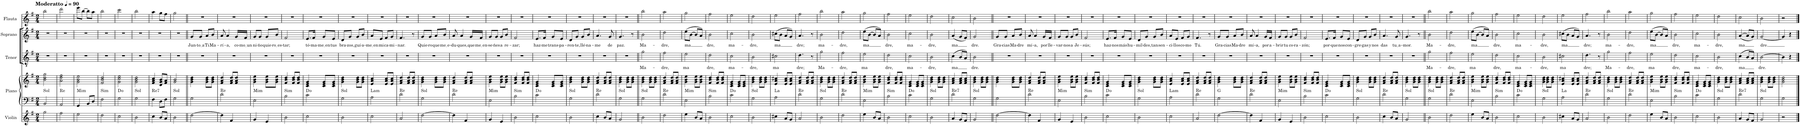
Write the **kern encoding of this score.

**kern	**kern	**kern	**harte	**kern	**text	**kern	**text	**kern
*part5	*part4	*part4	*part4	*part3	*part3	*part2	*part2	*part1
*staff6	*staff5	*staff4	*	*staff3	*staff3	*staff2	*staff2	*staff1
*I"Violín	*I"Piano	*	*	*I"Tenor	*	*I"Soprano	*	*I"Flauta
*I'Vln.	*I'Pno.	*	*	*I'T.	*	*I'S.	*	*I'Fl.
*clefG2	*clefF4	*clefG2	*	*clefGv2	*	*clefG2	*	*clefG2
*k[f#]	*k[f#]	*k[f#]	*	*k[f#]	*	*k[f#]	*	*k[f#]
*M2/4	*M2/4	*M2/4	*	*M2/4	*	*M2/4	*	*M2/4
*MM90	*MM90	*MM90	*	*MM90	*	*MM90	*	*MM90
=1	=1	=1	=1	=1	=1	=1	=1	=1
!	!	!	!LO:H:kt=Sol	!	!	!	!	!LO:TX:a:B:t=Moderatto
2gg\	2BB/	2b\ 2dd\ 2gg\	N	2r	.	2r	.	2bb\
=2	=2	=2	=2	=2	=2	=2	=2	=2
!	!	!	!LO:H:kt=Re	!	!	!	!	!
2ff#\	2AA/	2a\ 2dd\ 2ff#\	N	2r	.	2r	.	2ddd\
=3	=3	=3	=3	=3	=3	=3	=3	=3
!	!	!	!LO:H:kt=Mim	!	!	!	!	!
2ee\	4GG/	2g\ 2b\ 2ee\	N	2r	.	2r	.	8eee\L
.	.	.	.	.	.	.	.	[8bb\J
.	8BB/L	.	.	.	.	.	.	8bb\L]
.	8D/J	.	.	.	.	.	.	8aa\J
=4	=4	=4	=4	=4	=4	=4	=4	=4
!	!	!	!LO:H:kt=Sim	!	!	!	!	!
2dd\	2F#\	2f#/ 2b/ 2dd/	N	2r	.	2r	.	2bb\
=5	=5	=5	=5	=5	=5	=5	=5	=5
2cc\	2G\	2g\ 2cc\ 2ee\	D:dim	2r	.	2r	.	2ccc\
=6	=6	=6	=6	=6	=6	=6	=6	=6
!	!	!	!LO:H:kt=Sol	!	!	!	!	!
2b\	2G\	2g\ 2b\ 2dd\	N	2r	.	2r	.	2bb\
=7	=7	=7	=7	=7	=7	=7	=7	=7
!	!	!	!LO:H:kt=Re7	!	!	!	!	!
4cc\	4F#\	4f#/ 4a/ 4cc/	N	2r	.	2r	.	4aa\
8b/L	8D\L	8d/ 8g/ 8b/L	.	.	.	.	.	8gg\L
8a/J	8F#\J	8f#/ 8a/J	.	.	.	.	.	8ff#\J
=8	=8	=8	=8	=8	=8	=8	=8	=8
!	!	!	!LO:H:kt=Sol	!	!	!	!	!
2b\	2G\	2g/ 2b/	N	2r	.	2r	.	2gg\
=9||	=9||	=9||	=9||	=9||	=9||	=9||	=9||	=9||
!	!	!	!	!	!	!	!LO:LY:b	!
[2dd\	2G\	4g\ 4b\ 4dd\	.	2r	.	8g/L	Jun-	2r
!	!	!	!	!	!	!	!LO:LY:b	!
.	.	.	.	.	.	8g/J	to a	.
!	!	!	!	!	!	!	!LO:LY:b	!
.	.	8g\ 8b\ 8dd\L	.	.	.	8a/L	Ti	.
!	!	!	!	!	!	!	!LO:LY:b	!
.	.	8g\ 8b\ 8dd\J	.	.	.	8b/J	Ma-	.
=10	=10	=10	=10	=10	=10	=10	=10	=10
!	!	!	!LO:H:kt=Re	!	!	!	!LO:LY:b	!
4dd\]	2d\	4f#/ 4a/ 4dd/	N	2r	.	8a/	-rí-	2r
!	!	!	!	!	!	!	!LO:LY:b	!
.	.	.	.	.	.	4a/	-a,	.
4f#/	.	8f#/ 8a/ 8dd/L	.	.	.	.	.	.
!	!	!	!	!	!	!	!LO:LY:b	!
.	.	8f#/ 8a/ 8dd/J	.	.	.	16g/LL	co-	.
!	!	!	!	!	!	!	!LO:LY:b	!
.	.	.	.	.	.	16f#/JJ	mo un	.
=11	=11	=11	=11	=11	=11	=11	=11	=11
!	!	!	!LO:H:kt=Mim	!	!	!	!LO:LY:b	!
4g/	2E\	4g\ 4b\ 4ee\	N	2r	.	8g/L	ni-	2r
!	!	!	!	!	!	!	!LO:LY:b	!
.	.	.	.	.	.	8g/J	-ño	.
!	!	!	!	!	!	!	!LO:LY:b	!
4e/	.	8g\ 8b\ 8ee\L	.	.	.	8g/L	quie-	.
!	!	!	!	!	!	!	!LO:LY:b	!
.	.	8g\ 8b\ 8ee\J	.	.	.	8b/J	ro es	.
=12	=12	=12	=12	=12	=12	=12	=12	=12
!	!	!	!LO:H:kt=Sim	!	!	!	!LO:LY:b	!
2b\	2B\	4f#/ 4b/ 4dd/	N	2r	.	2f#/	-tar;	2r
.	.	8f#/ 8b/ 8dd/L	.	.	.	.	.	.
.	.	8f#/ 8b/ 8dd/J	.	.	.	.	.	.
=13	=13	=13	=13	=13	=13	=13	=13	=13
!	!	!	!	!	!	!	!LO:LY:b	!
2cc\	2c\	4c/ 4e/ 4g/	D:dim	2r	.	8.e/L	tó-	2r
!	!	!	!	!	!	!	!LO:LY:b	!
.	.	.	.	.	.	16f#/Jk	-ma-	.
!	!	!	!	!	!	!	!LO:LY:b	!
.	.	8c/ 8e/ 8g/L	.	.	.	8g/L	me en	.
!	!	!	!	!	!	!	!LO:LY:b	!
.	.	8c/ 8e/ 8g/J	.	.	.	8e/J	tus	.
=14	=14	=14	=14	=14	=14	=14	=14	=14
!	!	!	!LO:H:kt=Sol	!	!	!	!LO:LY:b	!
2b\	2G\	4g\ 4b\ 4dd\	N	2r	.	8d/L	bra-	2r
!	!	!	!	!	!	!	!LO:LY:b	!
.	.	.	.	.	.	8g/J	-zos,	.
!	!	!	!	!	!	!	!LO:LY:b	!
.	.	8g\ 8b\ 8dd\L	.	.	.	8g/L	guí-	.
!	!	!	!	!	!	!	!LO:LY:b	!
.	.	8g\ 8b\ 8dd\J	.	.	.	8b/J	-a-	.
=15	=15	=15	=15	=15	=15	=15	=15	=15
!	!	!	!LO:H:kt=Lam	!	!	!	!LO:LY:b	!
2cc\	2A\	4e/ 4a/ 4cc/	N	2r	.	8a/L	me en	2r
!	!	!	!	!	!	!	!LO:LY:b	!
.	.	.	.	.	.	8e/J	mi	.
!	!	!	!	!	!	!	!LO:LY:b	!
.	.	8e/ 8a/ 8cc/L	.	.	.	8f#/L	ca-	.
!	!	!	!	!	!	!	!LO:LY:b	!
.	.	8e/ 8a/ 8cc/J	.	.	.	8g/J	-mi-	.
=16	=16	=16	=16	=16	=16	=16	=16	=16
!	!	!	!LO:H:kt=Re	!	!	!	!LO:LY:b	!
2a/	2d\	4f#/ 4a/ 4dd/	N	2r	.	4.f#/	-nar.	2r
.	.	8f#/ 8a/ 8dd/L	.	.	.	.	.	.
.	.	8f#/ 8a/ 8dd/J	.	.	.	8r	.	.
=17	=17	=17	=17	=17	=17	=17	=17	=17
!	!	!	!LO:H:kt=Sol	!	!	!	!LO:LY:b	!
[2dd\	2G\	4g\ 4b\ 4dd\	N	2r	.	8g/L	Quie-	2r
!	!	!	!	!	!	!	!LO:LY:b	!
.	.	.	.	.	.	8g/J	-ro	.
!	!	!	!	!	!	!	!LO:LY:b	!
.	.	8g\ 8b\ 8dd\L	.	.	.	8a/L	que	.
!	!	!	!	!	!	!	!LO:LY:b	!
.	.	8g\ 8b\ 8dd\J	.	.	.	8b/J	me e	.
=18	=18	=18	=18	=18	=18	=18	=18	=18
!	!	!	!LO:H:kt=Re	!	!	!	!LO:LY:b	!
4dd\]	2d\	4f#/ 4a/ 4dd/	N	2r	.	8a/	-du-	2r
!	!	!	!	!	!	!	!LO:LY:b	!
.	.	.	.	.	.	4a/	-ques,	.
4f#/	.	8f#/ 8a/ 8dd/L	.	.	.	.	.	.
!	!	!	!	!	!	!	!LO:LY:b	!
.	.	8f#/ 8a/ 8dd/J	.	.	.	16g/LL	que	.
!	!	!	!	!	!	!	!LO:LY:b	!
.	.	.	.	.	.	16f#/JJ	me en	.
=19	=19	=19	=19	=19	=19	=19	=19	=19
!	!	!	!LO:H:kt=Mim	!	!	!	!LO:LY:b	!
4g/	2E\	4g\ 4b\ 4ee\	N	2r	.	8g/L	-se-	2r
!	!	!	!	!	!	!	!LO:LY:b	!
.	.	.	.	.	.	8g/J	-ñes	.
!	!	!	!	!	!	!	!LO:LY:b	!
4e/	.	8g\ 8b\ 8ee\L	.	.	.	8g/L	a	.
!	!	!	!	!	!	!	!LO:LY:b	!
.	.	8g\ 8b\ 8ee\J	.	.	.	8b/J	re-	.
=20	=20	=20	=20	=20	=20	=20	=20	=20
!	!	!	!LO:H:kt=Sim	!	!	!	!LO:LY:b	!
2b\	2B\	4f#/ 4b/ 4dd/	N	2r	.	2f#/	-zar;	2r
.	.	8f#/ 8b/ 8dd/L	.	.	.	.	.	.
.	.	8f#/ 8b/ 8dd/J	.	.	.	.	.	.
=21	=21	=21	=21	=21	=21	=21	=21	=21
!	!	!	!	!	!	!	!LO:LY:b	!
2cc\	2c\	4c/ 4e/ 4g/	D:dim	2r	.	8.e/L	haz-	2r
!	!	!	!	!	!	!	!LO:LY:b	!
.	.	.	.	.	.	16f#/Jk	-me	.
!	!	!	!	!	!	!	!LO:LY:b	!
.	.	8c/ 8e/ 8g/L	.	.	.	8g/L	trans-	.
!	!	!	!	!	!	!	!LO:LY:b	!
.	.	8c/ 8e/ 8g/J	.	.	.	8e/J	-pa-	.
=22	=22	=22	=22	=22	=22	=22	=22	=22
!	!	!	!LO:H:kt=Sol	!	!	!	!LO:LY:b	!
2b\	2G\	4g\ 4b\ 4dd\	N	2r	.	8d/L	-ren-	2r
!	!	!	!	!	!	!	!LO:LY:b	!
.	.	.	.	.	.	8g/J	-te,	.
!	!	!	!	!	!	!	!LO:LY:b	!
.	.	8g\ 8b\ 8dd\L	.	.	.	8g/L	llé-	.
!	!	!	!	!	!	!	!LO:LY:b	!
.	.	8g\ 8b\ 8dd\J	.	.	.	8b/J	-na-	.
=23	=23	=23	=23	=23	=23	=23	=23	=23
!	!	!	!LO:H:kt=Re	!	!	!	!LO:LY:b	!
4cc\	2d\	4f#/ 4a/ 4dd/	N	2r	.	4.a/	-me	2r
8b/L	.	8f#/ 8a/ 8dd/L	.	.	.	.	.	.
!	!	!	!	!	!	!	!LO:LY:b	!
8a/J	.	8f#/ 8a/ 8dd/J	.	.	.	8g/	de	.
=24	=24	=24	=24	=24	=24	=24	=24	=24
!	!	!	!LO:H:kt=Sol	!	!	!	!LO:LY:b	!
2g/	2G\	4g\ 4b\ 4dd\	N	2r	.	4.g/	paz.	2r
.	.	8g\ 8b\ 8dd\L	.	.	.	.	.	.
.	.	8g\ 8b\ 8dd\J	.	.	.	8r	.	.
=25||	=25||	=25||	=25||	=25||	=25||	=25||	=25||	=25||
!	!	!	!LO:H:kt=Sol	!	!LO:LY:b	!	!LO:LY:b	!
2b\	2G\	4g\ 4b\ 4dd\	N	2g\	Ma-	2b\	Ma-	2bb\
.	.	8g\ 8b\ 8dd\L	.	.	.	.	.	.
.	.	8g\ 8b\ 8dd\J	.	.	.	.	.	.
=26	=26	=26	=26	=26	=26	=26	=26	=26
!	!	!	!LO:H:kt=Re	!	!LO:LY:b	!	!LO:LY:b	!
2dd\	2d\	4f#/ 4a/ 4dd/	N	2f#\	-dre,	2dd\	-dre,	2aa\
.	.	8f#/ 8a/ 8dd/L	.	.	.	.	.	.
.	.	8f#/ 8a/ 8dd/J	.	.	.	.	.	.
=27	=27	=27	=27	=27	=27	=27	=27	=27
!	!	!	!LO:H:kt=Mim	!	!LO:LY:b	!	!LO:LY:b	!
4ee\	2E\	4g\ 4b\ 4ee\	N	2e\	ma	(8ee\L	ma	2gg\
.	.	.	.	.	.	[8b\J	.	.
8b/L	.	8g\ 8b\ 8ee\L	.	.	.	8b/L]	.	.
8a/J	.	8g\ 8b\ 8ee\J	.	.	.	8a/J)	.	.
=28	=28	=28	=28	=28	=28	=28	=28	=28
!	!	!	!LO:H:kt=Sim	!	!LO:LY:b	!	!LO:LY:b	!
2b\	2B\	4f#/ 4b/ 4dd/	N	2d\	dre,	2b\	dre,	2ff#\
.	.	8f#/ 8b/ 8dd/L	.	.	.	.	.	.
.	.	8f#/ 8b/ 8dd/J	.	.	.	.	.	.
=29	=29	=29	=29	=29	=29	=29	=29	=29
!	!	!	!	!	!LO:LY:b	!	!LO:LY:b	!
2cc\	2c\	4c/ 4e/ 4g/	D:dim	2c\	ma-	2cc\	ma-	2ee\
.	.	8c/ 8e/ 8g/L	.	.	.	.	.	.
.	.	8c/ 8e/ 8g/J	.	.	.	.	.	.
=30	=30	=30	=30	=30	=30	=30	=30	=30
!	!	!	!LO:H:kt=Sol	!	!LO:LY:b	!	!LO:LY:b	!
2b\	2G\	4g\ 4b\ 4dd\	N	2B\	-dre,	2b\	-dre,	2dd\
.	.	8g\ 8b\ 8dd\L	.	.	.	.	.	.
.	.	8g\ 8b\ 8dd\J	.	.	.	.	.	.
=31	=31	=31	=31	=31	=31	=31	=31	=31
!	!	!	!LO:H:kt=La	!	!LO:LY:b	!	!LO:LY:b	!
4cc#X\	2A\	4e/ 4a/ 4cc#X/	N	2c#X\	ma	(8cc#X\L	ma	2ee\
.	.	.	.	.	.	8b\J	.	.
8a/L	.	8e/ 8a/ 8cc#/L	.	.	.	8a/L	.	.
8g/J	.	8e/ 8a/ 8cc#/J	.	.	.	8g/J)	.	.
=32	=32	=32	=32	=32	=32	=32	=32	=32
!	!	!	!LO:H:kt=Re	!	!LO:LY:b	!	!LO:LY:b	!
2a/	2d\	4f#/ 4a/ 4dd/	N	4.d\	dre;	4.a/	dre;	2ff#\
.	.	8f#/ 8a/ 8dd/L	.	.	.	.	.	.
.	.	8f#/ 8a/ 8dd/J	.	8r	.	8r	.	.
=33	=33	=33	=33	=33	=33	=33	=33	=33
!	!	!	!LO:H:kt=Sol	!	!LO:LY:b	!	!LO:LY:b	!
2b\	2G\	4g\ 4b\ 4dd\	N	2g\	Ma-	2b\	ma-	2bb\
.	.	8g\ 8b\ 8dd\L	.	.	.	.	.	.
.	.	8g\ 8b\ 8dd\J	.	.	.	.	.	.
=34	=34	=34	=34	=34	=34	=34	=34	=34
!	!	!	!LO:H:kt=Re	!	!LO:LY:b	!	!LO:LY:b	!
2dd\	2d\	4f#/ 4a/ 4dd/	N	2f#\	-dre,	2dd\	-dre,	2aa\
.	.	8f#/ 8a/ 8dd/L	.	.	.	.	.	.
.	.	8f#/ 8a/ 8dd/J	.	.	.	.	.	.
=35	=35	=35	=35	=35	=35	=35	=35	=35
!	!	!	!LO:H:kt=Mim	!	!LO:LY:b	!	!LO:LY:b	!
4ee\	2E\	4g\ 4b\ 4ee\	N	2e\	ma	(8ee\L	ma	2gg\
.	.	.	.	.	.	[8b\J	.	.
8b/L	.	8g\ 8b\ 8ee\L	.	.	.	8b/L]	.	.
8a/J	.	8g\ 8b\ 8ee\J	.	.	.	8a/J)	.	.
=36	=36	=36	=36	=36	=36	=36	=36	=36
!	!	!	!LO:H:kt=Sim	!	!LO:LY:b	!	!LO:LY:b	!
2b\	2B\	4f#/ 4b/ 4dd/	N	2d\	dre,	2b\	dre,	2ff#\
.	.	8f#/ 8b/ 8dd/L	.	.	.	.	.	.
.	.	8f#/ 8b/ 8dd/J	.	.	.	.	.	.
=37	=37	=37	=37	=37	=37	=37	=37	=37
!	!	!	!	!	!LO:LY:b	!	!LO:LY:b	!
2cc\	2c\	4c/ 4e/ 4g/	D:dim	2c\	ma-	2cc\	ma-	2ee\
.	.	8c/ 8e/ 8g/L	.	.	.	.	.	.
.	.	8c/ 8e/ 8g/J	.	.	.	.	.	.
=38	=38	=38	=38	=38	=38	=38	=38	=38
!	!	!	!LO:H:kt=Sol	!	!LO:LY:b	!	!LO:LY:b	!
2b\	2G\	4g\ 4b\ 4dd\	N	2B\	-dre,	2b\	-dre,	2dd\
.	.	8g\ 8b\ 8dd\L	.	.	.	.	.	.
.	.	8g\ 8b\ 8dd\J	.	.	.	.	.	.
=39	=39	=39	=39	=39	=39	=39	=39	=39
!	!	!	!LO:H:kt=Re7	!	!LO:LY:b	!	!LO:LY:b	!
4a/	2d\	4f#/ 4a/ 4cc/	N	(4c\	ma	(4a/	ma	2cc\
8g/L	.	8f#/ 8a/ 8cc/L	.	8B/L	.	8g/L	.	.
8f#/J	.	8f#/ 8a/ 8cc/J	.	8A/J)	.	8f#/J)	.	.
=40	=40	=40	=40	=40	=40	=40	=40	=40
!	!	!	!LO:H:kt=Sol	!	!LO:LY:b	!	!LO:LY:b	!
2g/	2G\	4g\ 4b\ 4dd\	N	2B\	dre.	2g/	dre.	2b\
.	.	8g\ 8b\ 8dd\L	.	.	.	.	.	.
.	.	8g\ 8b\ 8dd\J	.	.	.	.	.	.
=41||	=41||	=41||	=41||	=41||	=41||	=41||	=41||	=41||
!	!	!	!	!	!	!	!LO:LY:b	!
[2dd\	2G\	4g\ 4b\ 4dd\	.	2r	.	8g/L	Gra-	2r
!	!	!	!	!	!	!	!LO:LY:b	!
.	.	.	.	.	.	8g/J	-cias	.
!	!	!	!	!	!	!	!LO:LY:b	!
.	.	8g\ 8b\ 8dd\L	.	.	.	8a/L	Ma-	.
!	!	!	!	!	!	!	!LO:LY:b	!
.	.	8g\ 8b\ 8dd\J	.	.	.	8b/J	-dre	.
=42	=42	=42	=42	=42	=42	=42	=42	=42
!	!	!	!LO:H:kt=Re	!	!	!	!LO:LY:b	!
4dd\]	2d\	4f#/ 4a/ 4dd/	N	2r	.	8a/	mí-	2r
!	!	!	!	!	!	!	!LO:LY:b	!
.	.	.	.	.	.	4a/	-a,	.
4f#/	.	8f#/ 8a/ 8dd/L	.	.	.	.	.	.
!	!	!	!	!	!	!	!LO:LY:b	!
.	.	8f#/ 8a/ 8dd/J	.	.	.	16g/LL	por	.
!	!	!	!	!	!	!	!LO:LY:b	!
.	.	.	.	.	.	16f#/JJ	lle-	.
=43	=43	=43	=43	=43	=43	=43	=43	=43
!	!	!	!LO:H:kt=Mim	!	!	!	!LO:LY:b	!
4g/	2E\	4g\ 4b\ 4ee\	N	2r	.	8g/L	-var-	2r
!	!	!	!	!	!	!	!LO:LY:b	!
.	.	.	.	.	.	8g/J	-nos	.
!	!	!	!	!	!	!	!LO:LY:b	!
4e/	.	8g\ 8b\ 8ee\L	.	.	.	8g/L	a	.
!	!	!	!	!	!	!	!LO:LY:b	!
.	.	8g\ 8b\ 8ee\J	.	.	.	8b/J	Je-	.
=44	=44	=44	=44	=44	=44	=44	=44	=44
!	!	!	!LO:H:kt=Sim	!	!	!	!LO:LY:b	!
2b\	2B\	4f#/ 4b/ 4dd/	N	2r	.	2f#/	-sús;	2r
.	.	8f#/ 8b/ 8dd/L	.	.	.	.	.	.
.	.	8f#/ 8b/ 8dd/J	.	.	.	.	.	.
=45	=45	=45	=45	=45	=45	=45	=45	=45
!	!	!	!	!	!	!	!LO:LY:b	!
2cc\	2c\	4c/ 4e/ 4g/	D:dim	2r	.	8.e/L	haz-	2r
!	!	!	!	!	!	!	!LO:LY:b	!
.	.	.	.	.	.	16f#/Jk	-nos	.
!	!	!	!	!	!	!	!LO:LY:b	!
.	.	8c/ 8e/ 8g/L	.	.	.	8g/L	más	.
!	!	!	!	!	!	!	!LO:LY:b	!
.	.	8c/ 8e/ 8g/J	.	.	.	8e/J	hu-	.
=46	=46	=46	=46	=46	=46	=46	=46	=46
!	!	!	!LO:H:kt=Sol	!	!	!	!LO:LY:b	!
2b\	2G\	4g\ 4b\ 4dd\	N	2r	.	8d/L	-mil-	2r
!	!	!	!	!	!	!	!LO:LY:b	!
.	.	.	.	.	.	8g/J	-des,	.
!	!	!	!	!	!	!	!LO:LY:b	!
.	.	8g\ 8b\ 8dd\L	.	.	.	8g/L	tan	.
!	!	!	!	!	!	!	!LO:LY:b	!
.	.	8g\ 8b\ 8dd\J	.	.	.	8b/J	sen-	.
=47	=47	=47	=47	=47	=47	=47	=47	=47
!	!	!	!LO:H:kt=Lam	!	!	!	!LO:LY:b	!
2cc\	2A\	4e/ 4a/ 4cc/	N	2r	.	8a/L	-ci-	2r
!	!	!	!	!	!	!	!LO:LY:b	!
.	.	.	.	.	.	8e/J	-llos	.
!	!	!	!	!	!	!	!LO:LY:b	!
.	.	8e/ 8a/ 8cc/L	.	.	.	8f#/L	co-	.
!	!	!	!	!	!	!	!LO:LY:b	!
.	.	8e/ 8a/ 8cc/J	.	.	.	8g/J	-mo	.
=48	=48	=48	=48	=48	=48	=48	=48	=48
!	!	!	!LO:H:kt=Re	!	!	!	!LO:LY:b	!
2a/	2d\	4f#/ 4a/ 4dd/	N	2r	.	4.f#/	Tú.	2r
.	.	8f#/ 8a/ 8dd/L	.	.	.	.	.	.
.	.	8f#/ 8a/ 8dd/J	.	.	.	8r	.	.
=49	=49	=49	=49	=49	=49	=49	=49	=49
!	!	!	!	!	!	!	!LO:LY:b	!
[2dd\	2G\	4g\ 4b\ 4dd\	G:maj	2r	.	8g/L	Gra-	2r
!	!	!	!	!	!	!	!LO:LY:b	!
.	.	.	.	.	.	8g/J	-cias	.
!	!	!	!	!	!	!	!LO:LY:b	!
.	.	8g\ 8b\ 8dd\L	.	.	.	8a/L	Ma-	.
!	!	!	!	!	!	!	!LO:LY:b	!
.	.	8g\ 8b\ 8dd\J	.	.	.	8b/J	-dre	.
=50	=50	=50	=50	=50	=50	=50	=50	=50
!	!	!	!LO:H:kt=Re	!	!	!	!LO:LY:b	!
4dd\]	2d\	4f#/ 4a/ 4dd/	N	2r	.	8a/	mí-	2r
!	!	!	!	!	!	!	!LO:LY:b	!
.	.	.	.	.	.	4a/	-a,	.
4f#/	.	8f#/ 8a/ 8dd/L	.	.	.	.	.	.
!	!	!	!	!	!	!	!LO:LY:b	!
.	.	8f#/ 8a/ 8dd/J	.	.	.	16g/LL	por	.
!	!	!	!	!	!	!	!LO:LY:b	!
.	.	.	.	.	.	16f#/JJ	a-	.
=51	=51	=51	=51	=51	=51	=51	=51	=51
!	!	!	!LO:H:kt=Mim	!	!	!	!LO:LY:b	!
4g/	2E\	4g\ 4b\ 4ee\	N	2r	.	8g/L	-brir	2r
!	!	!	!	!	!	!	!LO:LY:b	!
.	.	.	.	.	.	8g/J	tu	.
!	!	!	!	!	!	!	!LO:LY:b	!
4e/	.	8g\ 8b\ 8ee\L	.	.	.	8g/L	co-	.
!	!	!	!	!	!	!	!LO:LY:b	!
.	.	8g\ 8b\ 8ee\J	.	.	.	8b/J	-ra-	.
=52	=52	=52	=52	=52	=52	=52	=52	=52
!	!	!	!LO:H:kt=Sim	!	!	!	!LO:LY:b	!
2b\	2B\	4f#/ 4b/ 4dd/	N	2r	.	2f#/	-zón;	2r
.	.	8f#/ 8b/ 8dd/L	.	.	.	.	.	.
.	.	8f#/ 8b/ 8dd/J	.	.	.	.	.	.
=53	=53	=53	=53	=53	=53	=53	=53	=53
!	!	!	!	!	!	!	!LO:LY:b	!
2cc\	2c\	4c/ 4e/ 4g/	D:dim	2r	.	8.e/L	por-	2r
!	!	!	!	!	!	!	!LO:LY:b	!
.	.	.	.	.	.	16f#/Jk	-que	.
!	!	!	!	!	!	!	!LO:LY:b	!
.	.	8c/ 8e/ 8g/L	.	.	.	8g/L	nos	.
!	!	!	!	!	!	!	!LO:LY:b	!
.	.	8c/ 8e/ 8g/J	.	.	.	8e/J	con-	.
=54	=54	=54	=54	=54	=54	=54	=54	=54
!	!	!	!LO:H:kt=Sol	!	!	!	!LO:LY:b	!
2b\	2G\	4g\ 4b\ 4dd\	N	2r	.	8d/L	-gre-	2r
!	!	!	!	!	!	!	!LO:LY:b	!
.	.	.	.	.	.	8g/J	-gas	.
!	!	!	!	!	!	!	!LO:LY:b	!
.	.	8g\ 8b\ 8dd\L	.	.	.	8g/L	y	.
!	!	!	!	!	!	!	!LO:LY:b	!
.	.	8g\ 8b\ 8dd\J	.	.	.	8b/J	nos	.
=55	=55	=55	=55	=55	=55	=55	=55	=55
!	!	!	!LO:H:kt=Re	!	!	!	!LO:LY:b	!
4cc\	2d\	4f#/ 4a/ 4dd/	N	2r	.	4.a/	das	2r
8b/L	.	8f#/ 8a/ 8dd/L	.	.	.	.	.	.
!	!	!	!	!	!	!	!LO:LY:b	!
8a/J	.	8f#/ 8a/ 8dd/J	.	.	.	8g/	tu a	.
=56	=56	=56	=56	=56	=56	=56	=56	=56
!	!	!	!LO:H:kt=Sol	!	!	!	!LO:LY:b	!
2g/	2G\	4g\ 4b\ 4dd\	N	2r	.	4.g/	-mor.	2r
.	.	8g\ 8b\ 8dd\L	.	.	.	.	.	.
.	.	8g\ 8b\ 8dd\J	.	.	.	8r	.	.
=57||	=57||	=57||	=57||	=57||	=57||	=57||	=57||	=57||
!	!	!	!LO:H:kt=Sol	!	!LO:LY:b	!	!LO:LY:b	!
2b\	2G\	4g\ 4b\ 4dd\	N	2g\	Ma-	2b\	Ma-	2bb\
.	.	8g\ 8b\ 8dd\L	.	.	.	.	.	.
.	.	8g\ 8b\ 8dd\J	.	.	.	.	.	.
=58	=58	=58	=58	=58	=58	=58	=58	=58
!	!	!	!LO:H:kt=Re	!	!LO:LY:b	!	!LO:LY:b	!
2dd\	2d\	4f#/ 4a/ 4dd/	N	2f#\	-dre,	2dd\	-dre,	2aa\
.	.	8f#/ 8a/ 8dd/L	.	.	.	.	.	.
.	.	8f#/ 8a/ 8dd/J	.	.	.	.	.	.
=59	=59	=59	=59	=59	=59	=59	=59	=59
!	!	!	!LO:H:kt=Mim	!	!LO:LY:b	!	!LO:LY:b	!
4ee\	2E\	4g\ 4b\ 4ee\	N	2e\	ma	(8ee\L	ma	2gg\
.	.	.	.	.	.	[8b\J	.	.
8b/L	.	8g\ 8b\ 8ee\L	.	.	.	8b/L]	.	.
8a/J	.	8g\ 8b\ 8ee\J	.	.	.	8a/J)	.	.
=60	=60	=60	=60	=60	=60	=60	=60	=60
!	!	!	!LO:H:kt=Sim	!	!LO:LY:b	!	!LO:LY:b	!
2b\	2B\	4f#/ 4b/ 4dd/	N	2d\	dre,	2b\	dre,	2ff#\
.	.	8f#/ 8b/ 8dd/L	.	.	.	.	.	.
.	.	8f#/ 8b/ 8dd/J	.	.	.	.	.	.
=61	=61	=61	=61	=61	=61	=61	=61	=61
!	!	!	!	!	!LO:LY:b	!	!LO:LY:b	!
2cc\	2c\	4c/ 4e/ 4g/	D:dim	2c\	ma-	2cc\	ma-	2ee\
.	.	8c/ 8e/ 8g/L	.	.	.	.	.	.
.	.	8c/ 8e/ 8g/J	.	.	.	.	.	.
=62	=62	=62	=62	=62	=62	=62	=62	=62
!	!	!	!LO:H:kt=Sol	!	!LO:LY:b	!	!LO:LY:b	!
2b\	2G\	4g\ 4b\ 4dd\	N	2B\	-dre,	2b\	-dre,	2dd\
.	.	8g\ 8b\ 8dd\L	.	.	.	.	.	.
.	.	8g\ 8b\ 8dd\J	.	.	.	.	.	.
=63	=63	=63	=63	=63	=63	=63	=63	=63
!	!	!	!LO:H:kt=La	!	!LO:LY:b	!	!LO:LY:b	!
4cc#X\	2A\	4e/ 4a/ 4cc#X/	N	2c#X\	ma	(8cc#X\L	ma	2ee\
.	.	.	.	.	.	8b\J	.	.
8a/L	.	8e/ 8a/ 8cc#/L	.	.	.	8a/L	.	.
8g/J	.	8e/ 8a/ 8cc#/J	.	.	.	8g/J)	.	.
=64	=64	=64	=64	=64	=64	=64	=64	=64
!	!	!	!LO:H:kt=Re	!	!LO:LY:b	!	!LO:LY:b	!
2a/	2d\	4f#/ 4a/ 4dd/	N	4.d\	dre;	4.a/	dre;	2ff#\
.	.	8f#/ 8a/ 8dd/L	.	.	.	.	.	.
.	.	8f#/ 8a/ 8dd/J	.	8r	.	8r	.	.
=65	=65	=65	=65	=65	=65	=65	=65	=65
!	!	!	!LO:H:kt=Sol	!	!LO:LY:b	!	!LO:LY:b	!
2b\	2G\	4g\ 4b\ 4dd\	N	2g\	Ma-	2b\	ma-	2bb\
.	.	8g\ 8b\ 8dd\L	.	.	.	.	.	.
.	.	8g\ 8b\ 8dd\J	.	.	.	.	.	.
=66	=66	=66	=66	=66	=66	=66	=66	=66
!	!	!	!LO:H:kt=Re	!	!LO:LY:b	!	!LO:LY:b	!
2dd\	2d\	4f#/ 4a/ 4dd/	N	2f#\	-dre,	2dd\	-dre,	2aa\
.	.	8f#/ 8a/ 8dd/L	.	.	.	.	.	.
.	.	8f#/ 8a/ 8dd/J	.	.	.	.	.	.
=67	=67	=67	=67	=67	=67	=67	=67	=67
!	!	!	!LO:H:kt=Mim	!	!LO:LY:b	!	!LO:LY:b	!
4ee\	2E\	4g\ 4b\ 4ee\	N	2e\	ma	(8ee\L	ma	2gg\
.	.	.	.	.	.	[8b\J	.	.
8b/L	.	8g\ 8b\ 8ee\L	.	.	.	8b/L]	.	.
8a/J	.	8g\ 8b\ 8ee\J	.	.	.	8a/J)	.	.
=68	=68	=68	=68	=68	=68	=68	=68	=68
!	!	!	!LO:H:kt=Sim	!	!LO:LY:b	!	!LO:LY:b	!
2b\	2B\	4f#/ 4b/ 4dd/	N	2d\	dre,	2b\	dre,	2ff#\
.	.	8f#/ 8b/ 8dd/L	.	.	.	.	.	.
.	.	8f#/ 8b/ 8dd/J	.	.	.	.	.	.
=69	=69	=69	=69	=69	=69	=69	=69	=69
!	!	!	!	!	!LO:LY:b	!	!LO:LY:b	!
2cc\	2c\	4c/ 4e/ 4g/	D:dim	2c\	ma-	2cc\	ma-	2ee\
.	.	8c/ 8e/ 8g/L	.	.	.	.	.	.
.	.	8c/ 8e/ 8g/J	.	.	.	.	.	.
=70	=70	=70	=70	=70	=70	=70	=70	=70
!	!	!	!LO:H:kt=Sol	!	!LO:LY:b	!	!LO:LY:b	!
2b\	2G\	4g\ 4b\ 4dd\	N	2B\	-dre,	2b\	-dre,	2dd\
.	.	8g\ 8b\ 8dd\L	.	.	.	.	.	.
.	.	8g\ 8b\ 8dd\J	.	.	.	.	.	.
=71	=71	=71	=71	=71	=71	=71	=71	=71
!	!	!	!LO:H:kt=Re7	!	!LO:LY:b	!	!LO:LY:b	!
4a/	2d\	4f#/ 4a/ 4cc/	N	(4c\	ma	([>4a/	ma	2cc\
8g/L	.	8f#/ 8a/ 8cc/L	.	8B/L	.	8a/L]	.	.
8f#/J	.	8f#/ 8a/ 8cc/J	.	8A/J)	.	8g/J)	.	.
=72	=72	=72	=72	=72	=72	=72	=72	=72
!	!	!	!LO:H:kt=Sol	!	!LO:LY:b	!	!LO:LY:b	!
2g/	2G\	4g\ 4b\ 4dd\	N	[2B\	dre.	[2g/	dre.	2b\
.	.	8g\ 8b\ 8dd\L	.	.	.	.	.	.
.	.	8g\ 8b\ 8dd\J	.	.	.	.	.	.
=73	=73	=73	=73	=73	=73	=73	=73	=73
2r	2G\	2g\ 2b\ 2dd\	.	4B\]	.	4g/]	.	2r
.	.	.	.	4r	.	4r	.	.
==	==	==	==	==	==	==	==	==
*-	*-	*-	*-	*-	*-	*-	*-	*-
